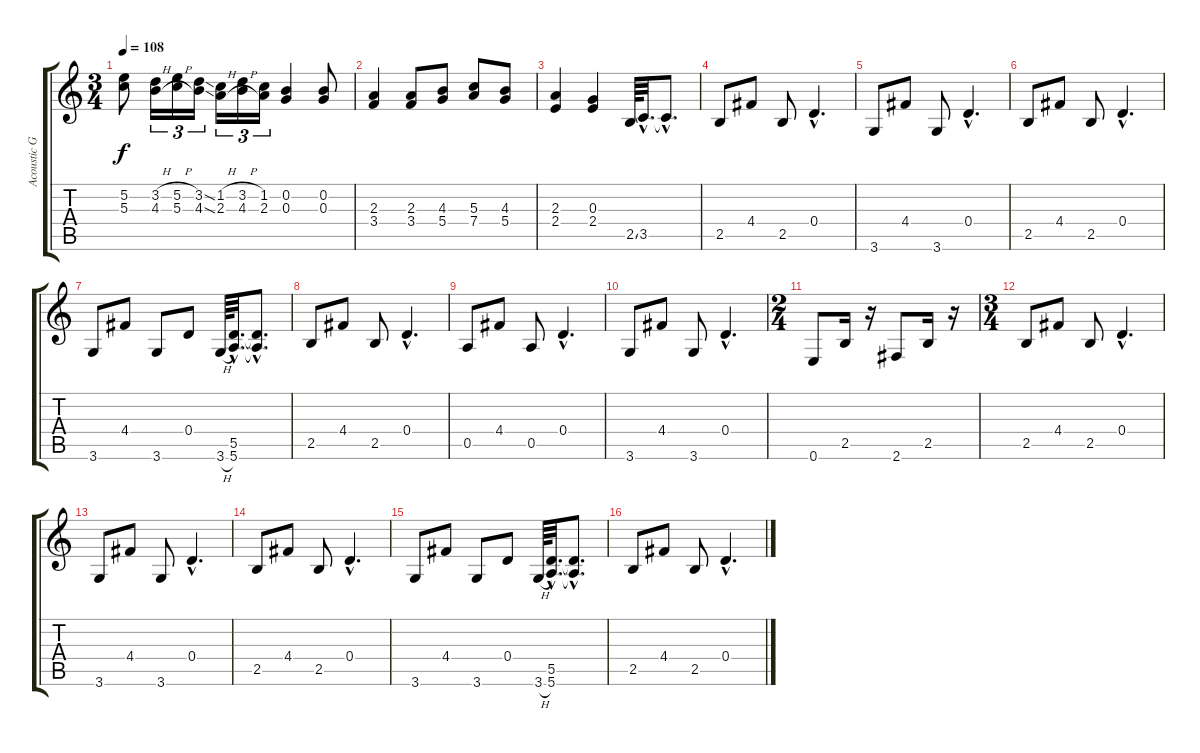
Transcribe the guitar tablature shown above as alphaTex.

\track ("Acoustic Guitar (Guitar 1)" "Acoustic G") {instrument acousticguitarsteel}
\staff {score tabs}
\tuning (E4 B3 G3 D3 A2 E2) {hide}
\ts (3 4)
\tempo 108
\clef g2
\ks c
(5.2 5.3).8{dy f} (3.2{h} 4.3{h}).16{tu (3 2)} (5.2{h} 5.3{h}).16{tu (3 2)} (3.2{ss} 4.3{ss}).16{tu (3 2)} (1.2{h} 2.3{h}).16{tu (3 2)} (3.2{h} 4.3{h}).16{tu (3 2)} (1.2 2.3).16{tu (3 2)} (0.2 0.3).4 (0.2 0.3).8 |
(2.3 3.4).4 (2.3 3.4).8 (4.3 5.4).8 (5.3 7.4).8 (4.3 5.4).8 |
(2.3 2.4).4 (0.3 2.4).4 2.5{ss}.64 3.5{hac}.32{d} 3.5{hac t}.8{d} |
2.5.8 4.4.8 2.5.8 0.4{hac}.4{d} |
3.6.8 4.4.8 3.6.8 0.4{hac}.4{d} |
2.5.8 4.4.8 2.5.8 0.4{hac}.4{d} |
3.6.8 4.4.8 3.6.8 0.4.8 3.6{h}.64 (5.5{hac} 5.6{hac}).32{d} (5.5{hac t} 5.6{hac t}).8{d} |
2.5.8 4.4.8 2.5.8 0.4{hac}.4{d} |
0.5.8 4.4.8 0.5.8 0.4{hac}.4{d} |
3.6.8 4.4.8 3.6.8 0.4{hac}.4{d} |
\ts (2 4)
0.6.8 2.5.16 r.16 2.6.8 2.5.16 r.16 |
\ts (3 4)
2.5.8 4.4.8 2.5.8 0.4{hac}.4{d} |
3.6.8 4.4.8 3.6.8 0.4{hac}.4{d} |
2.5.8 4.4.8 2.5.8 0.4{hac}.4{d} |
3.6.8 4.4.8 3.6.8 0.4.8 3.6{h}.64 (5.5{hac} 5.6{hac}).32{d} (5.5{hac t} 5.6{hac t}).8{d} |
2.5.8 4.4.8 2.5.8 0.4{hac}.4{d}
